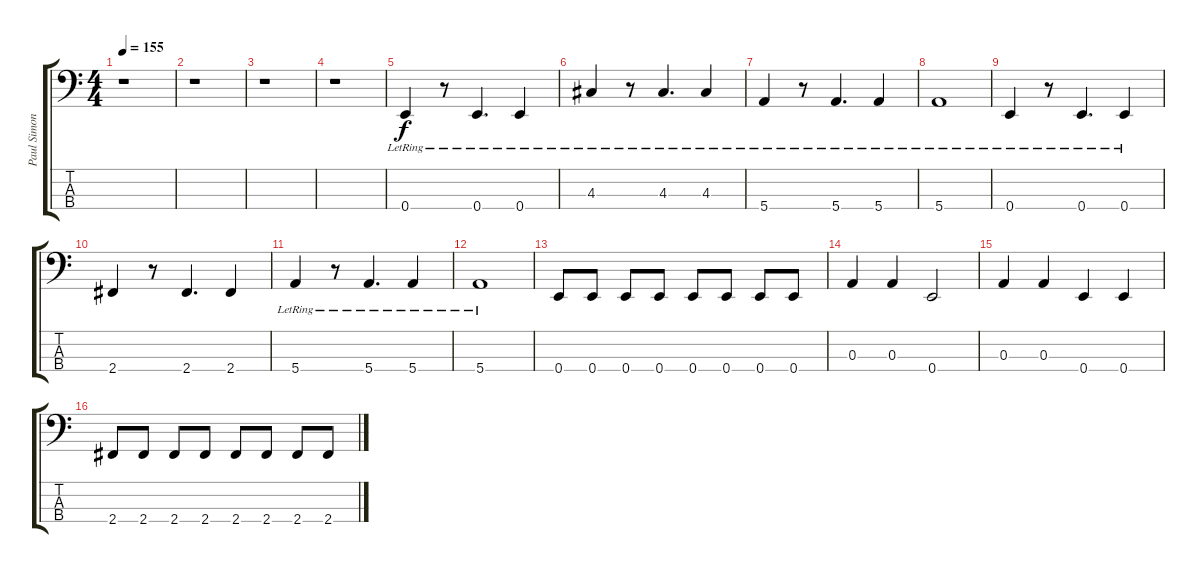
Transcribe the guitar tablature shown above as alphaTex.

\track ("Paul Simonon - Bass" "Paul Simon") {instrument electricbasspick}
\staff {score tabs}
\tuning (G2 D2 A1 E1) {hide}
\ts (4 4)
\tempo 155
\clef f4
\ks c
r.1{dy f} |
r.1 |
r.1 |
r.1 |
0.4{lr}.4{volume 11} r.8 0.4{lr}.4{d} 0.4{lr}.4 |
4.3{lr}.4 r.8 4.3{lr}.4{d} 4.3{lr}.4 |
5.4{lr}.4 r.8 5.4{lr}.4{d} 5.4{lr}.4 |
5.4{lr}.1 |
0.4{lr}.4{volume 11} r.8 0.4{lr}.4{d} 0.4{lr}.4 |
2.4.4 r.8 2.4.4{d} 2.4.4 |
5.4{lr}.4 r.8 5.4{lr}.4{d} 5.4{lr}.4 |
5.4{lr}.1 |
0.4.8 0.4.8 0.4.8 0.4.8 0.4.8 0.4.8 0.4.8 0.4.8 |
0.3.4 0.3.4 0.4.2 |
0.3.4 0.3.4 0.4.4 0.4.4 |
2.4.8 2.4.8 2.4.8 2.4.8 2.4.8 2.4.8 2.4.8 2.4.8
